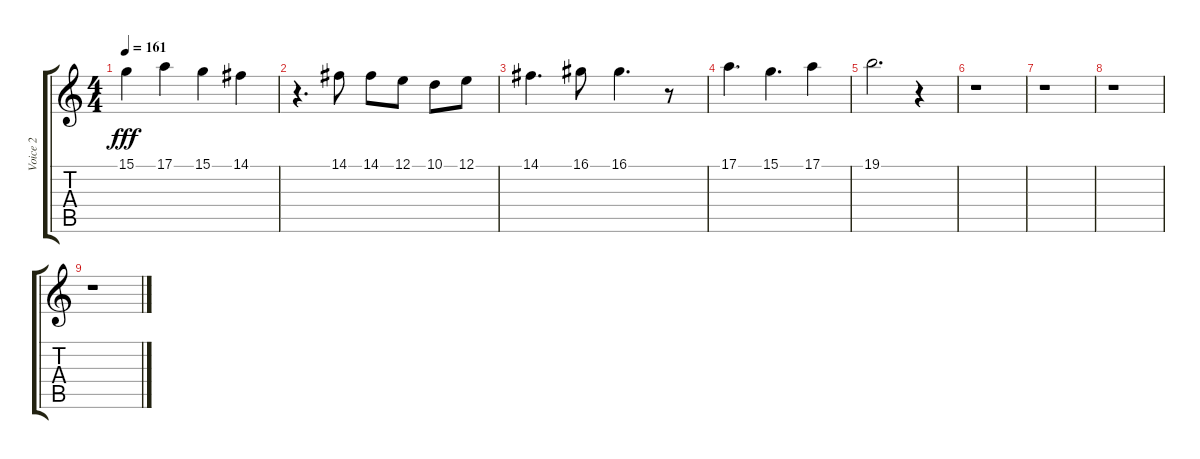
\track ("Voice 2" "Voice 2") {instrument piccolo}
\staff {score tabs}
\tuning (E4 B3 G3 D3 A2 E2) {hide}
\ts (4 4)
\tempo 161
\clef g2
\ks c
15.1.4{dy fff} 17.1.4 15.1.4 14.1.4 |
r.4{d} 14.1.8 14.1.8 12.1.8 10.1.8 12.1.8 |
14.1.4{d} 16.1.8 16.1.4{d} r.8 |
17.1.4{d} 15.1.4{d} 17.1.4 |
19.1.2{d} r.4 |
r.1 |
r.1 |
r.1 |
r.1
